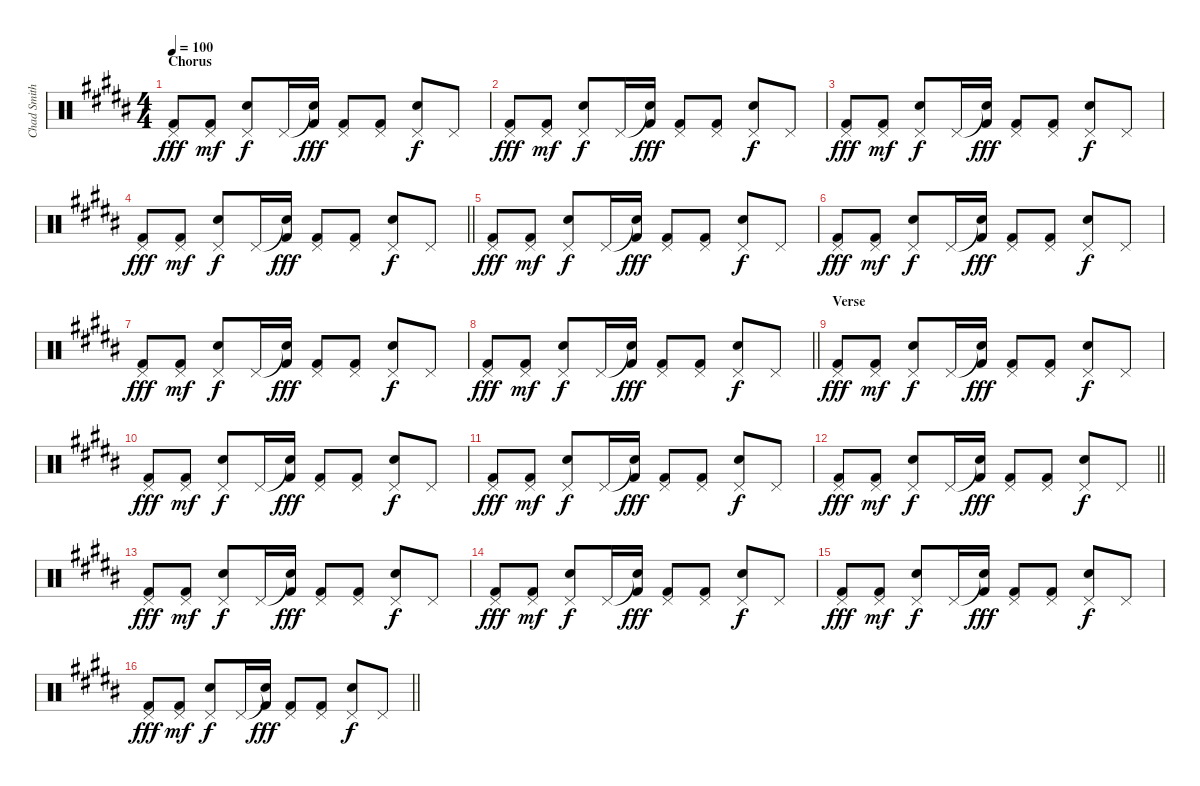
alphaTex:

\track ("Chad Smith (Drums)" "Chad Smith") {instrument percussion}
\staff {score}
\articulation defaults
\ts (4 4)
\section ("" "Chorus")
\tempo 100
\clef neutral
\ks b
("Pedal Hi-Hat (hit)" "Kick (hit) 2").8{dy fff} ("Pedal Hi-Hat (hit)" "Kick (hit) 2").8{dy mf} ("Pedal Hi-Hat (hit)" "Snare (hit) 2").8{dy f} "Pedal Hi-Hat (hit)".16 ("Snare (hit)"{t} "Kick (hit) 2").16{dy fff} ("Pedal Hi-Hat (hit)" "Kick (hit) 2").8 ("Pedal Hi-Hat (hit)" "Kick (hit) 2").8 ("Pedal Hi-Hat (hit)" "Snare (hit) 2").8{dy f} "Pedal Hi-Hat (hit)".8 |
("Pedal Hi-Hat (hit)" "Kick (hit) 2").8{dy fff} ("Pedal Hi-Hat (hit)" "Kick (hit) 2").8{dy mf} ("Pedal Hi-Hat (hit)" "Snare (hit) 2").8{dy f} "Pedal Hi-Hat (hit)".16 ("Snare (hit)"{t} "Kick (hit) 2").16{dy fff} ("Pedal Hi-Hat (hit)" "Kick (hit) 2").8 ("Pedal Hi-Hat (hit)" "Kick (hit) 2").8 ("Pedal Hi-Hat (hit)" "Snare (hit) 2").8{dy f} "Pedal Hi-Hat (hit)".8 |
("Pedal Hi-Hat (hit)" "Kick (hit) 2").8{dy fff} ("Pedal Hi-Hat (hit)" "Kick (hit) 2").8{dy mf} ("Pedal Hi-Hat (hit)" "Snare (hit) 2").8{dy f} "Pedal Hi-Hat (hit)".16 ("Snare (hit)"{t} "Kick (hit) 2").16{dy fff} ("Pedal Hi-Hat (hit)" "Kick (hit) 2").8 ("Pedal Hi-Hat (hit)" "Kick (hit) 2").8 ("Pedal Hi-Hat (hit)" "Snare (hit) 2").8{dy f} "Pedal Hi-Hat (hit)".8 |
\barLineRight lightlight
("Pedal Hi-Hat (hit)" "Kick (hit) 2").8{dy fff} ("Pedal Hi-Hat (hit)" "Kick (hit) 2").8{dy mf} ("Pedal Hi-Hat (hit)" "Snare (hit) 2").8{dy f} "Pedal Hi-Hat (hit)".16 ("Snare (hit)"{t} "Kick (hit) 2").16{dy fff} ("Pedal Hi-Hat (hit)" "Kick (hit) 2").8 ("Pedal Hi-Hat (hit)" "Kick (hit) 2").8 ("Pedal Hi-Hat (hit)" "Snare (hit) 2").8{dy f} "Pedal Hi-Hat (hit)".8 |
("Pedal Hi-Hat (hit)" "Kick (hit) 2").8{dy fff} ("Pedal Hi-Hat (hit)" "Kick (hit) 2").8{dy mf} ("Pedal Hi-Hat (hit)" "Snare (hit) 2").8{dy f} "Pedal Hi-Hat (hit)".16 ("Snare (hit)"{t} "Kick (hit) 2").16{dy fff} ("Pedal Hi-Hat (hit)" "Kick (hit) 2").8 ("Pedal Hi-Hat (hit)" "Kick (hit) 2").8 ("Pedal Hi-Hat (hit)" "Snare (hit) 2").8{dy f} "Pedal Hi-Hat (hit)".8 |
("Pedal Hi-Hat (hit)" "Kick (hit) 2").8{dy fff} ("Pedal Hi-Hat (hit)" "Kick (hit) 2").8{dy mf} ("Pedal Hi-Hat (hit)" "Snare (hit) 2").8{dy f} "Pedal Hi-Hat (hit)".16 ("Snare (hit)"{t} "Kick (hit) 2").16{dy fff} ("Pedal Hi-Hat (hit)" "Kick (hit) 2").8 ("Pedal Hi-Hat (hit)" "Kick (hit) 2").8 ("Pedal Hi-Hat (hit)" "Snare (hit) 2").8{dy f} "Pedal Hi-Hat (hit)".8 |
("Pedal Hi-Hat (hit)" "Kick (hit) 2").8{dy fff} ("Pedal Hi-Hat (hit)" "Kick (hit) 2").8{dy mf} ("Pedal Hi-Hat (hit)" "Snare (hit) 2").8{dy f} "Pedal Hi-Hat (hit)".16 ("Snare (hit)"{t} "Kick (hit) 2").16{dy fff} ("Pedal Hi-Hat (hit)" "Kick (hit) 2").8 ("Pedal Hi-Hat (hit)" "Kick (hit) 2").8 ("Pedal Hi-Hat (hit)" "Snare (hit) 2").8{dy f} "Pedal Hi-Hat (hit)".8 |
\barLineRight lightlight
("Pedal Hi-Hat (hit)" "Kick (hit) 2").8{dy fff} ("Pedal Hi-Hat (hit)" "Kick (hit) 2").8{dy mf} ("Pedal Hi-Hat (hit)" "Snare (hit) 2").8{dy f} "Pedal Hi-Hat (hit)".16 ("Snare (hit)"{t} "Kick (hit) 2").16{dy fff} ("Pedal Hi-Hat (hit)" "Kick (hit) 2").8 ("Pedal Hi-Hat (hit)" "Kick (hit) 2").8 ("Pedal Hi-Hat (hit)" "Snare (hit) 2").8{dy f} "Pedal Hi-Hat (hit)".8 |
\section ("" "Verse")
("Pedal Hi-Hat (hit)" "Kick (hit) 2").8{dy fff} ("Pedal Hi-Hat (hit)" "Kick (hit) 2").8{dy mf} ("Pedal Hi-Hat (hit)" "Snare (hit) 2").8{dy f} "Pedal Hi-Hat (hit)".16 ("Snare (hit)"{t} "Kick (hit) 2").16{dy fff} ("Pedal Hi-Hat (hit)" "Kick (hit) 2").8 ("Pedal Hi-Hat (hit)" "Kick (hit) 2").8 ("Pedal Hi-Hat (hit)" "Snare (hit) 2").8{dy f} "Pedal Hi-Hat (hit)".8 |
("Pedal Hi-Hat (hit)" "Kick (hit) 2").8{dy fff} ("Pedal Hi-Hat (hit)" "Kick (hit) 2").8{dy mf} ("Pedal Hi-Hat (hit)" "Snare (hit) 2").8{dy f} "Pedal Hi-Hat (hit)".16 ("Snare (hit)"{t} "Kick (hit) 2").16{dy fff} ("Pedal Hi-Hat (hit)" "Kick (hit) 2").8 ("Pedal Hi-Hat (hit)" "Kick (hit) 2").8 ("Pedal Hi-Hat (hit)" "Snare (hit) 2").8{dy f} "Pedal Hi-Hat (hit)".8 |
("Pedal Hi-Hat (hit)" "Kick (hit) 2").8{dy fff} ("Pedal Hi-Hat (hit)" "Kick (hit) 2").8{dy mf} ("Pedal Hi-Hat (hit)" "Snare (hit) 2").8{dy f} "Pedal Hi-Hat (hit)".16 ("Snare (hit)"{t} "Kick (hit) 2").16{dy fff} ("Pedal Hi-Hat (hit)" "Kick (hit) 2").8 ("Pedal Hi-Hat (hit)" "Kick (hit) 2").8 ("Pedal Hi-Hat (hit)" "Snare (hit) 2").8{dy f} "Pedal Hi-Hat (hit)".8 |
\barLineRight lightlight
("Pedal Hi-Hat (hit)" "Kick (hit) 2").8{dy fff} ("Pedal Hi-Hat (hit)" "Kick (hit) 2").8{dy mf} ("Pedal Hi-Hat (hit)" "Snare (hit) 2").8{dy f} "Pedal Hi-Hat (hit)".16 ("Snare (hit)"{t} "Kick (hit) 2").16{dy fff} ("Pedal Hi-Hat (hit)" "Kick (hit) 2").8 ("Pedal Hi-Hat (hit)" "Kick (hit) 2").8 ("Pedal Hi-Hat (hit)" "Snare (hit) 2").8{dy f} "Pedal Hi-Hat (hit)".8 |
("Pedal Hi-Hat (hit)" "Kick (hit) 2").8{dy fff} ("Pedal Hi-Hat (hit)" "Kick (hit) 2").8{dy mf} ("Pedal Hi-Hat (hit)" "Snare (hit) 2").8{dy f} "Pedal Hi-Hat (hit)".16 ("Snare (hit)"{t} "Kick (hit) 2").16{dy fff} ("Pedal Hi-Hat (hit)" "Kick (hit) 2").8 ("Pedal Hi-Hat (hit)" "Kick (hit) 2").8 ("Pedal Hi-Hat (hit)" "Snare (hit) 2").8{dy f} "Pedal Hi-Hat (hit)".8 |
("Pedal Hi-Hat (hit)" "Kick (hit) 2").8{dy fff} ("Pedal Hi-Hat (hit)" "Kick (hit) 2").8{dy mf} ("Pedal Hi-Hat (hit)" "Snare (hit) 2").8{dy f} "Pedal Hi-Hat (hit)".16 ("Snare (hit)"{t} "Kick (hit) 2").16{dy fff} ("Pedal Hi-Hat (hit)" "Kick (hit) 2").8 ("Pedal Hi-Hat (hit)" "Kick (hit) 2").8 ("Pedal Hi-Hat (hit)" "Snare (hit) 2").8{dy f} "Pedal Hi-Hat (hit)".8 |
("Pedal Hi-Hat (hit)" "Kick (hit) 2").8{dy fff} ("Pedal Hi-Hat (hit)" "Kick (hit) 2").8{dy mf} ("Pedal Hi-Hat (hit)" "Snare (hit) 2").8{dy f} "Pedal Hi-Hat (hit)".16 ("Snare (hit)"{t} "Kick (hit) 2").16{dy fff} ("Pedal Hi-Hat (hit)" "Kick (hit) 2").8 ("Pedal Hi-Hat (hit)" "Kick (hit) 2").8 ("Pedal Hi-Hat (hit)" "Snare (hit) 2").8{dy f} "Pedal Hi-Hat (hit)".8 |
\barLineRight lightlight
("Pedal Hi-Hat (hit)" "Kick (hit) 2").8{dy fff} ("Pedal Hi-Hat (hit)" "Kick (hit) 2").8{dy mf} ("Pedal Hi-Hat (hit)" "Snare (hit) 2").8{dy f} "Pedal Hi-Hat (hit)".16 ("Snare (hit)"{t} "Kick (hit) 2").16{dy fff} ("Pedal Hi-Hat (hit)" "Kick (hit) 2").8 ("Pedal Hi-Hat (hit)" "Kick (hit) 2").8 ("Pedal Hi-Hat (hit)" "Snare (hit) 2").8{dy f} "Pedal Hi-Hat (hit)".8
